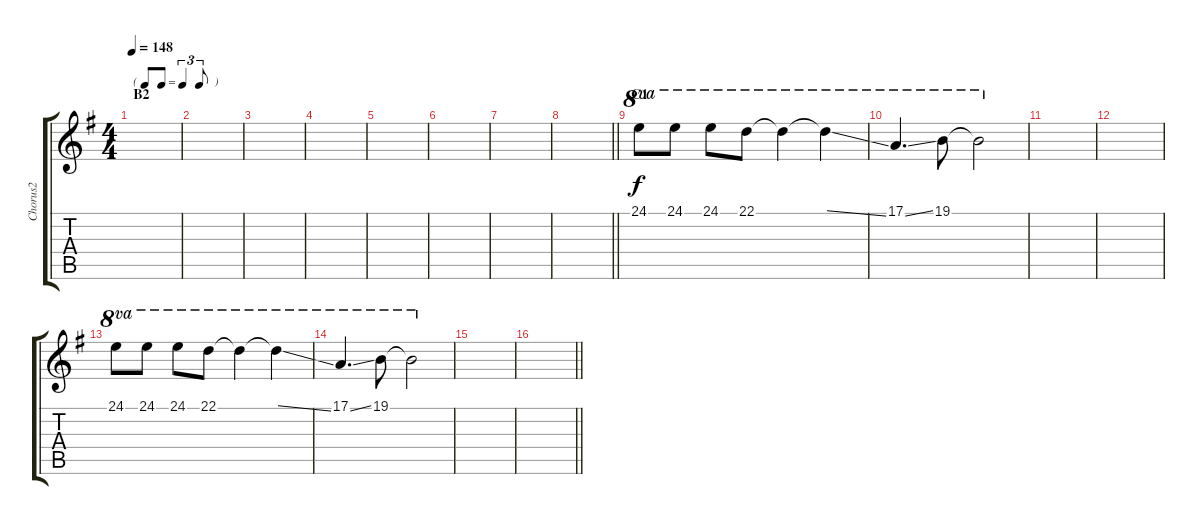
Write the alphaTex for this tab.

\track ("Chorus2" "Chorus2") {instrument sopranosax}
\staff {score tabs}
\tuning (E4 B3 G3 D3 A2 E2) {hide}
\ts (4 4)
\tf triplet8th
\section ("" "B2")
\tempo 148
\clef g2
\ks g
|
|
|
|
|
|
|
\barLineRight lightlight
|
\section ("" "C1")
24.1.8{ot 8va} 24.1.8{ot 8va} 24.1.8{ot 8va} 22.1.8{ot 8va} 22.1{t}.4{ot 8va} 22.1{ss t}.4{ot 8va} |
17.1{ss}.4{d ot 8va} 19.1.8{ot 8va} 19.1{t}.2{ot 8va} |
|
|
24.1.8{ot 8va} 24.1.8{ot 8va} 24.1.8{ot 8va} 22.1.8{ot 8va} 22.1{t}.4{ot 8va} 22.1{ss t}.4{ot 8va} |
17.1{ss}.4{d ot 8va} 19.1.8{ot 8va} 19.1{t}.2{ot 8va} |
|
\barLineRight lightlight
